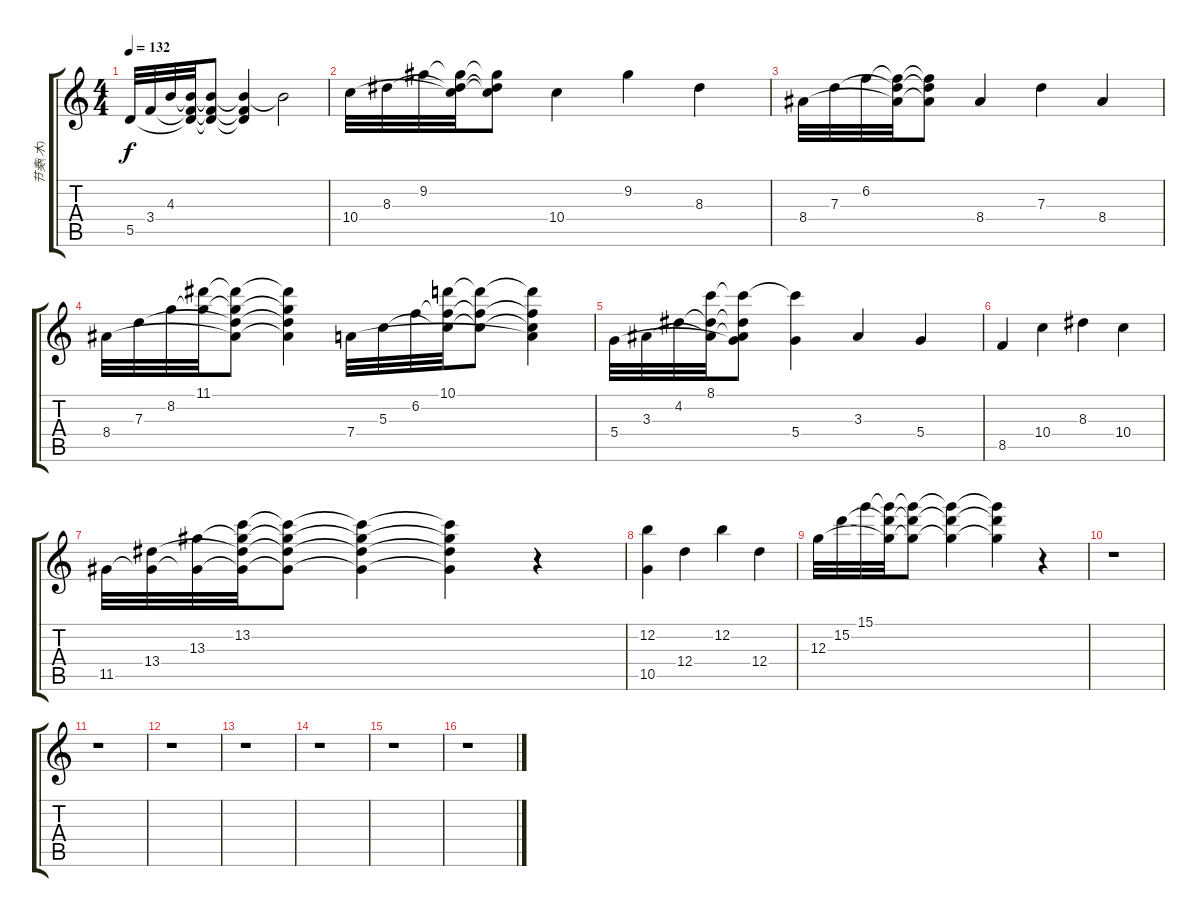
\track ("节奏(木)" "节奏(木)") {instrument acousticguitarsteel}
\staff {score tabs}
\tuning (E4 B3 G3 D3 A2 E2) {hide}
\ts (4 4)
\tempo 132
\clef g2
\ks c
5.5.32{dy f} 3.4.32 4.3.32 (4.3{t} 3.4{t} 5.5{t}).32 (4.3{t} 3.4{t} 5.5{t}).8 (4.3{t} 3.4{t} 5.5{t}).4 4.3{t}.2 |
10.4.32 8.3.32 9.2.32 (9.2{t} 8.3{t} 10.4{t}).32 (9.2{t} 8.3{t} 10.4{t}).8 10.4.4 9.2.4 8.3.4 |
8.4.32 7.3.32 6.2.32 (6.2{t} 7.3{t} 8.4{t}).32 (6.2{t} 7.3{t} 8.4{t}).8 8.4.4 7.3.4 8.4.4 |
8.4.32 7.3.32 8.2.32 (11.1 8.2{t}).32 (11.1{t} 8.2{t} 7.3{t} 8.4{t}).8 (11.1{t} 8.2{t} 7.3{t} 8.4{t}).4 7.4.32 5.3.32 6.2.32 (10.1 6.2{t} 5.3{t}).32 (10.1{t} 6.2{t} 5.3{t}).8 (10.1{t} 6.2{t} 5.3{t} 7.4{t}).4 |
5.4.32 3.3.32 4.2.32 (8.1 4.2{t} 3.3{t}).32 (8.1{t} 4.2{t} 3.3{t} 5.4{t}).8 (8.1{t} 5.4).4 3.3.4 5.4.4 |
8.5.4 10.4.4 8.3.4 10.4.4 |
11.5.32 (13.4 11.5{t}).32 (13.3 11.5{t}).32 (13.2 13.3{t} 13.4{t} 11.5{t}).32 (13.2{t} 13.3{t} 13.4{t} 11.5{t}).8 (13.2{t} 13.3{t} 13.4{t} 11.5{t}).4 (13.2{t} 13.3{t} 13.4{t} 11.5{t}).4 r.4 |
(12.2 10.5).4 12.4.4 12.2.4 12.4.4 |
12.3.32 15.2.32 15.1.32 (15.1{t} 15.2{t} 12.3{t}).32 (15.1{t} 15.2{t} 12.3{t}).8 (15.1{t} 15.2{t} 12.3{t}).4 (15.1{t} 15.2{t} 12.3{t}).4 r.4 |
r.1 |
r.1 |
r.1 |
r.1 |
r.1 |
r.1 |
r.1
